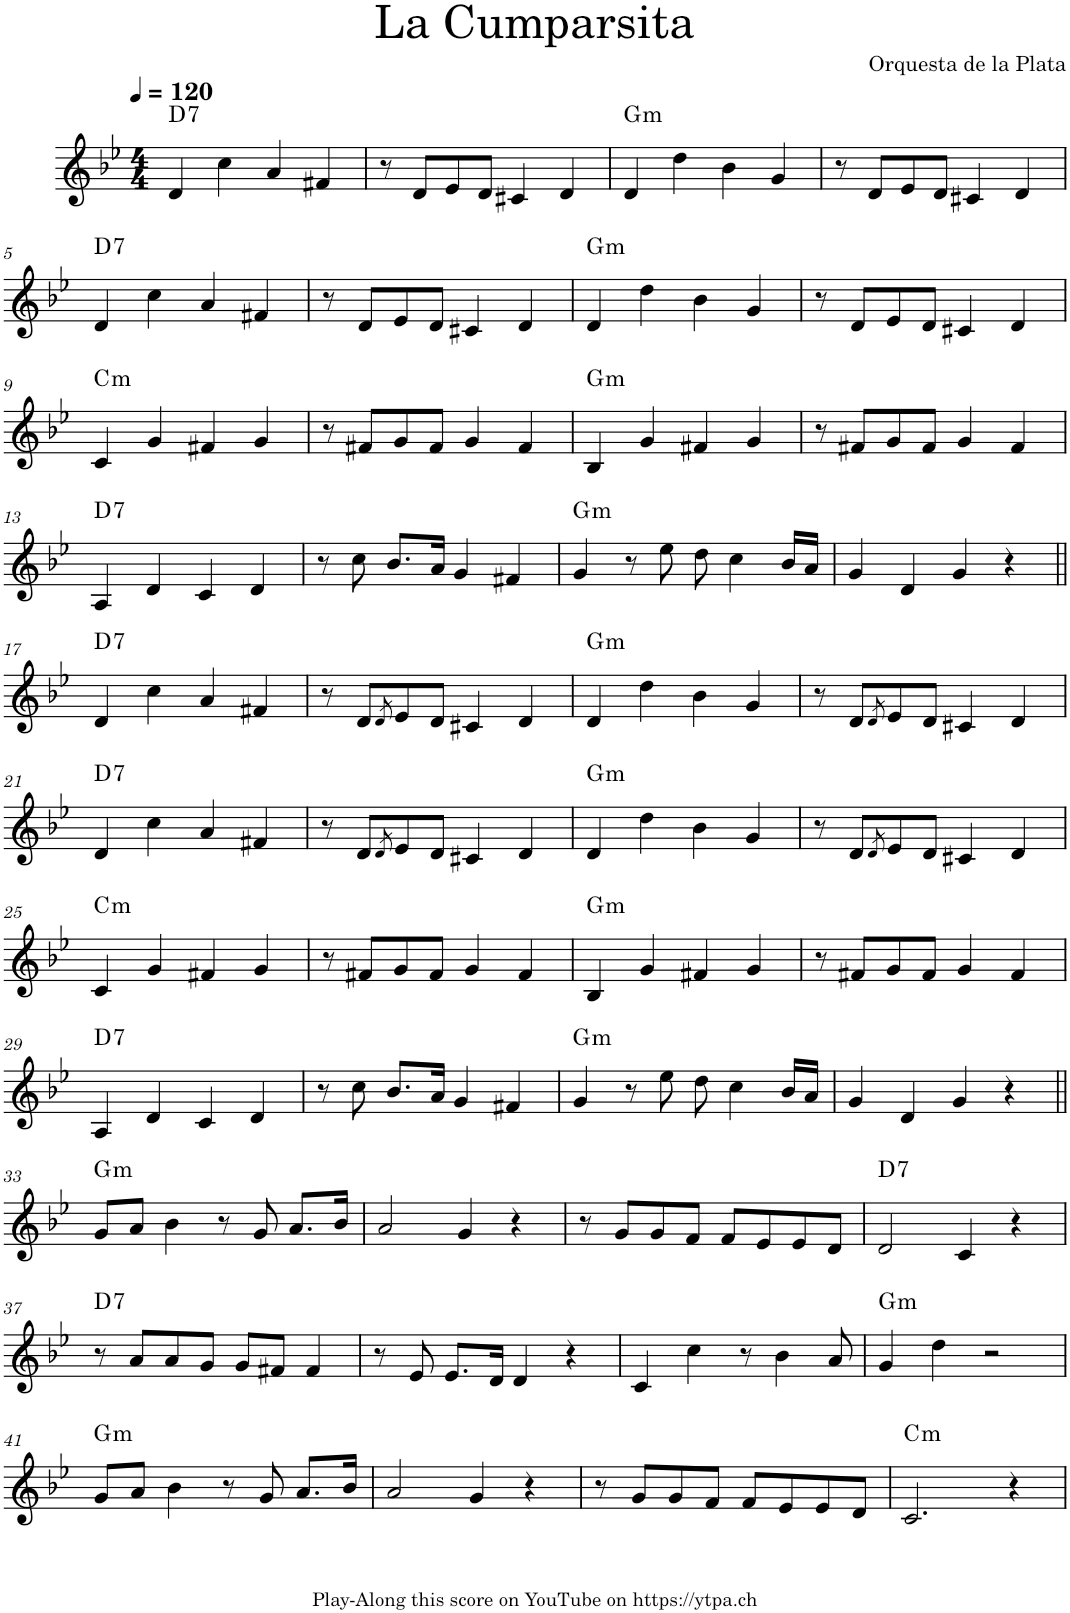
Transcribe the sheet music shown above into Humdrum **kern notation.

**kern	**harte
*part1	*part1
*staff1	*
*I"Piano	*
*I'Pno.	*
*clefG2	*
*k[b-e-]	*
*M4/4	*
*MM120	*
=1	=1
!	!LO:H:kt=7
4d/	D:7
4cc\	.
4a/	.
4f#X/	.
=2	=2
8r	.
8d/L	.
8e-/	.
8d/J	.
4c#X/	.
4d/	.
=3	=3
!	!LO:H:kt=m
4d/	G:min
4dd\	.
4b-\	.
4g/	.
=4	=4
8r	.
8d/L	.
8e-/	.
8d/J	.
4c#X/	.
4d/	.
!!LO:LB:g=z
=5	=5
!	!LO:H:kt=7
4d/	D:7
4cc\	.
4a/	.
4f#X/	.
=6	=6
8r	.
8d/L	.
8e-/	.
8d/J	.
4c#X/	.
4d/	.
=7	=7
!	!LO:H:kt=m
4d/	G:min
4dd\	.
4b-\	.
4g/	.
=8	=8
8r	.
8d/L	.
8e-/	.
8d/J	.
4c#X/	.
4d/	.
!!LO:LB:g=z
=9	=9
!	!LO:H:kt=m
4c/	C:min
4g/	.
4f#X/	.
4g/	.
=10	=10
8r	.
8f#X/L	.
8g/	.
8f#/J	.
4g/	.
4f#/	.
=11	=11
!	!LO:H:kt=m
4B-/	G:min
4g/	.
4f#X/	.
4g/	.
=12	=12
8r	.
8f#X/L	.
8g/	.
8f#/J	.
4g/	.
4f#/	.
!!LO:LB:g=z
=13	=13
!	!LO:H:kt=7
4A/	D:7
4d/	.
4c/	.
4d/	.
=14	=14
8r	.
8cc\	.
8.b-/L	.
16a/Jk	.
4g/	.
4f#X/	.
=15	=15
!	!LO:H:kt=m
4g/	G:min
8r	.
8ee-\	.
8dd\	.
4cc\	.
16b-/LL	.
16a/JJ	.
=16	=16
4g/	.
4d/	.
4g/	.
4r	.
!!LO:LB:g=z
=17||	=17||
!	!LO:H:kt=7
4d/	D:7
4cc\	.
4a/	.
4f#X/	.
=18	=18
8r	.
8d/L	.
8qd/	.
8e-/	.
8d/J	.
4c#X/	.
4d/	.
=19	=19
!	!LO:H:kt=m
4d/	G:min
4dd\	.
4b-\	.
4g/	.
=20	=20
8r	.
8d/L	.
8qd/	.
8e-/	.
8d/J	.
4c#X/	.
4d/	.
!!LO:LB:g=z
=21	=21
!	!LO:H:kt=7
4d/	D:7
4cc\	.
4a/	.
4f#X/	.
=22	=22
8r	.
8d/L	.
8qd/	.
8e-/	.
8d/J	.
4c#X/	.
4d/	.
=23	=23
!	!LO:H:kt=m
4d/	G:min
4dd\	.
4b-\	.
4g/	.
=24	=24
8r	.
8d/L	.
8qd/	.
8e-/	.
8d/J	.
4c#X/	.
4d/	.
!!LO:LB:g=z
=25	=25
!	!LO:H:kt=m
4c/	C:min
4g/	.
4f#X/	.
4g/	.
=26	=26
8r	.
8f#X/L	.
8g/	.
8f#/J	.
4g/	.
4f#/	.
=27	=27
!	!LO:H:kt=m
4B-/	G:min
4g/	.
4f#X/	.
4g/	.
=28	=28
8r	.
8f#X/L	.
8g/	.
8f#/J	.
4g/	.
4f#/	.
!!LO:LB:g=z
=29	=29
!	!LO:H:kt=7
4A/	D:7
4d/	.
4c/	.
4d/	.
=30	=30
8r	.
8cc\	.
8.b-/L	.
16a/Jk	.
4g/	.
4f#X/	.
=31	=31
!	!LO:H:kt=m
4g/	G:min
8r	.
8ee-\	.
8dd\	.
4cc\	.
16b-/LL	.
16a/JJ	.
=32	=32
4g/	.
4d/	.
4g/	.
4r	.
!!LO:LB:g=z
=33||	=33||
!	!LO:H:kt=m
8g/L	G:min
8a/J	.
4b-\	.
8r	.
8g/	.
8.a/L	.
16b-/Jk	.
=34	=34
2a/	.
4g/	.
4r	.
=35	=35
8r	.
8g/L	.
8g/	.
8f/J	.
8f/L	.
8e-/	.
8e-/	.
8d/J	.
=36	=36
!	!LO:H:kt=7
2d/	D:7
4c/	.
4r	.
!!LO:LB:g=z
=37	=37
!	!LO:H:kt=7
8r	D:7
8a/L	.
8a/	.
8g/J	.
8g/L	.
8f#X/J	.
4f#/	.
=38	=38
8r	.
8e-/	.
8.e-/L	.
16d/Jk	.
4d/	.
4r	.
=39	=39
4c/	.
4cc\	.
8r	.
4b-\	.
8a/	.
=40	=40
!	!LO:H:kt=m
4g/	G:min
4dd\	.
2r	.
!!LO:LB:g=z
=41	=41
!	!LO:H:kt=m
8g/L	G:min
8a/J	.
4b-\	.
8r	.
8g/	.
8.a/L	.
16b-/Jk	.
=42	=42
2a/	.
4g/	.
4r	.
=43	=43
8r	.
8g/L	.
8g/	.
8f/J	.
8f/L	.
8e-/	.
8e-/	.
8d/J	.
=44	=44
!	!LO:H:kt=m
2.c/	C:min
4r	.
=	=
*-	*-
